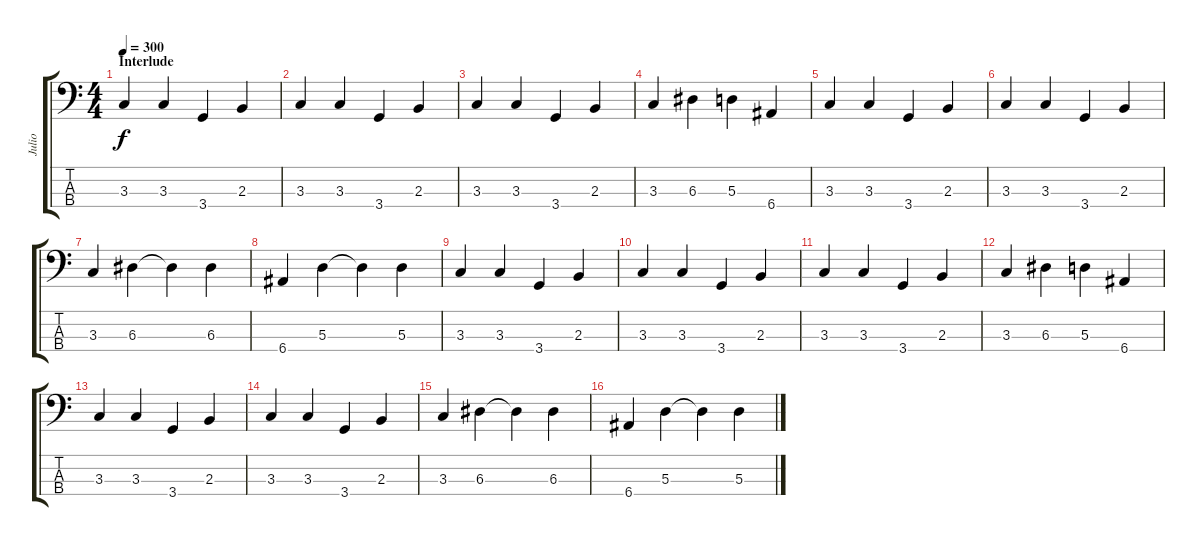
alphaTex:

\track ("Julio" "Julio") {instrument electricbassfinger}
\staff {score tabs}
\tuning (G2 D2 A1 E1) {hide}
\ts (4 4)
\section ("" "Interlude")
\tempo 300
\clef f4
\ks c
3.3.4{dy f} 3.3.4 3.4.4 2.3.4 |
3.3.4 3.3.4 3.4.4 2.3.4 |
3.3.4 3.3.4 3.4.4 2.3.4 |
3.3.4 6.3.4 5.3.4 6.4.4 |
3.3.4 3.3.4 3.4.4 2.3.4 |
3.3.4 3.3.4 3.4.4 2.3.4 |
3.3.4 6.3.4 6.3{t}.4 6.3.4 |
6.4.4 5.3.4 5.3{t}.4 5.3.4 |
3.3.4 3.3.4 3.4.4 2.3.4 |
3.3.4 3.3.4 3.4.4 2.3.4 |
3.3.4 3.3.4 3.4.4 2.3.4 |
3.3.4 6.3.4 5.3.4 6.4.4 |
3.3.4 3.3.4 3.4.4 2.3.4 |
3.3.4 3.3.4 3.4.4 2.3.4 |
3.3.4 6.3.4 6.3{t}.4 6.3.4 |
6.4.4 5.3.4 5.3{t}.4 5.3.4
